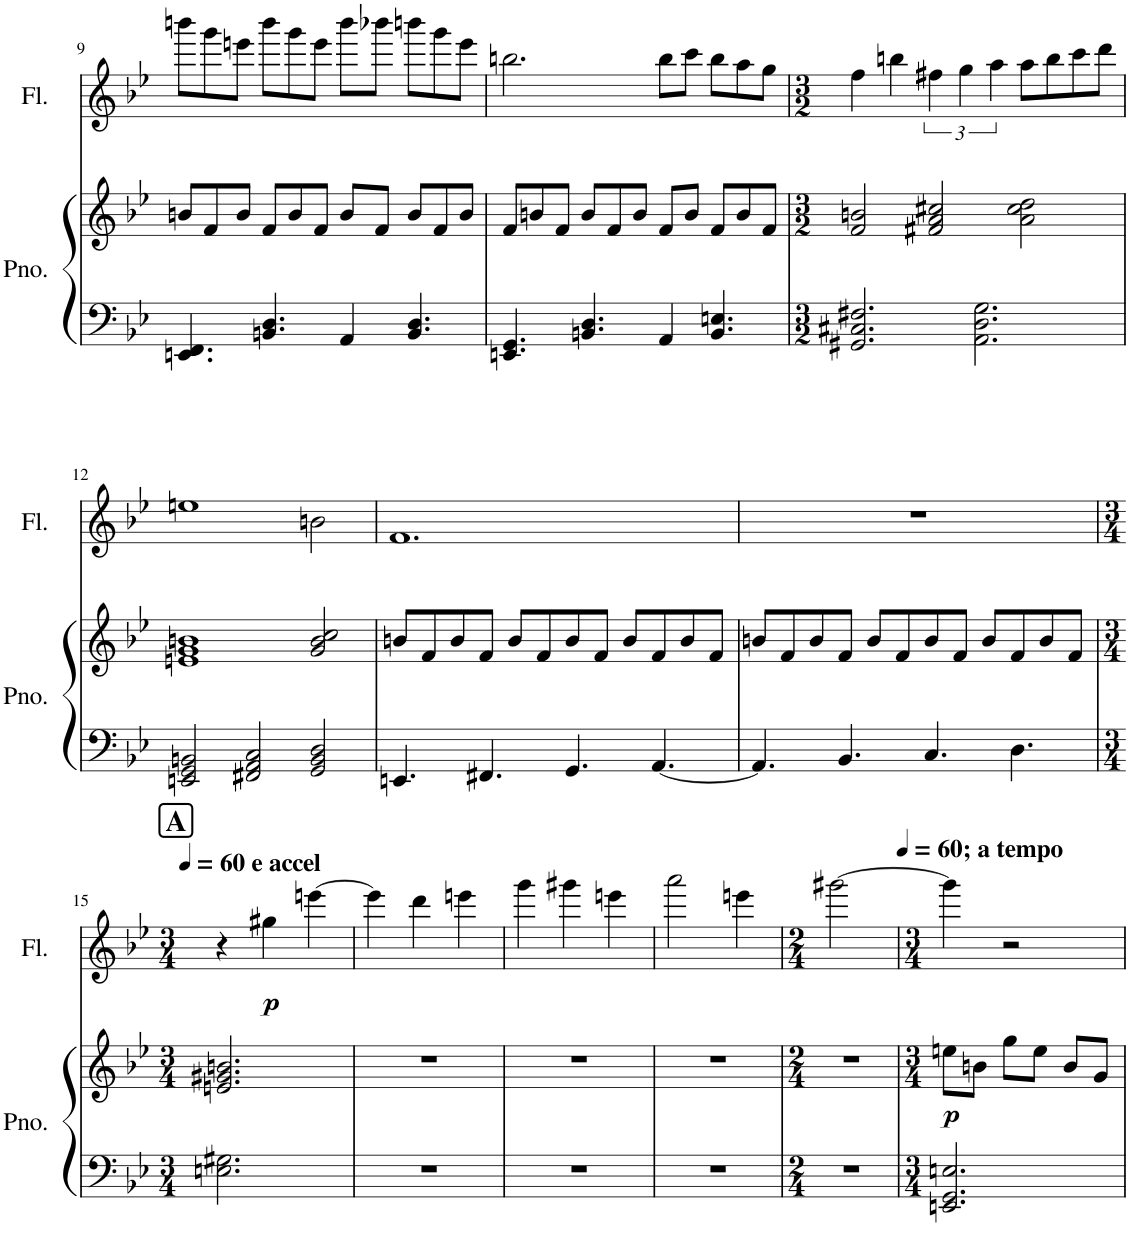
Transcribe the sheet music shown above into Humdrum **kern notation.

**kern	**kern	**dynam	**kern	**dynam
*part2	*part2	*part2	*part1	*part1
*staff3	*staff2	*staff2/3	*staff1	*staff1
*I"Piano	*	*	*I"Flute	*
*I'Pno.	*	*	*I'Fl.	*
!!LO:PB:g=z
*clefF4	*clefG2	*	*clefG2	*
*k[b-e-]	*k[b-e-]	*	*k[b-e-]	*
*M11/8	*M11/8	*	*M11/8	*
=9	=9	=9	=9	=9
4.EEn/ 4.FF/	8bn/L	.	8bbbn\L	.
.	8f/	.	8ggg\	.
.	8b/J	.	8eeen\J	.
4.BBn/ 4.D/	8f/L	.	8bbb\L	.
.	8b/	.	8ggg\	.
.	8f/J	.	8eee\J	.
4AA/	8b/L	.	8bbb\L	.
.	8f/J	.	8bbb-X\J	.
4.BB/ 4.D/	8b/L	.	8bbbn\L	.
.	8f/	.	8ggg\	.
.	8b/J	.	8eee\J	.
=10	=10	=10	=10	=10
4.EEn/ 4.GG/	8f/L	.	2.bbn\	.
.	8bn/	.	.	.
.	8f/J	.	.	.
4.BBn/ 4.D/	8b/L	.	.	.
.	8f/	.	.	.
.	8b/J	.	.	.
4AA/	8f/L	.	8bb\L	.
.	8b/J	.	8ccc\J	.
4.BB/ 4.En/	8f/L	.	8bb\L	.
.	8b/	.	8aa\	.
.	8f/J	.	8gg\J	.
=11	=11	=11	=11	=11
*M3/2	*M3/2	*	*M3/2	*
2.GG#X/ 2.C#X/ 2.F#X/	2f/ 2bn/	.	4ff\	.
.	.	.	4bbn\	.
.	2f#X/ 2a/ 2cc#X/	.	6ff#X\	.
.	.	.	6gg\	.
2.AA\ 2.D\ 2.G\	.	.	.	.
.	.	.	6aa\	.
.	2a\ 2cc#\ 2dd\	.	8aa\L	.
.	.	.	8bb\	.
.	.	.	8ccc\	.
.	.	.	8ddd\J	.
!!LO:LB:g=z
=12	=12	=12	=12	=12
2EEn/ 2GG/ 2BBn/	1en 1g 1bn	.	1een	.
2FF#X/ 2AA/ 2C/	.	.	.	.
2GG/ 2BB/ 2D/	2g/ 2b/ 2cc/	.	2bn\	.
=13	=13	=13	=13	=13
4.EEn/	8bn/L	.	1.f	.
.	8f/	.	.	.
.	8b/	.	.	.
4.FF#X/	8f/J	.	.	.
.	8b/L	.	.	.
.	8f/	.	.	.
4.GG/	8b/	.	.	.
.	8f/J	.	.	.
.	8b/L	.	.	.
[4.AA/	8f/	.	.	.
.	8b/	.	.	.
.	8f/J	.	.	.
=14	=14	=14	=14	=14
4.AA/]	8bn/L	.	1.r	.
.	8f/	.	.	.
.	8b/	.	.	.
4.BB-/	8f/J	.	.	.
.	8b/L	.	.	.
.	8f/	.	.	.
4.C/	8b/	.	.	.
.	8f/J	.	.	.
.	8b/L	.	.	.
4.D\	8f/	.	.	.
.	8b/	.	.	.
.	8f/J	.	.	.
!!LO:LB:g=z
=15	=15	=15	=15	=15
!!LO:REH:place=s1:a:B:cj:fs=14:t=A
*M3/4	*M3/4	*	*M3/4	*
*	*	*	*MM60	*
!	!	!	!LO:TX:a:B:t=e accel	!
2.En\ 2.G#X\	2.en/ 2.g#X/ 2.bn/	.	4r	.
!	!	!	!	!LO:DY:b
.	.	.	4gg#X\	p
.	.	.	[4eeen\	.
=16	=16	=16	=16	=16
2.r	2.r	.	4eee\]	.
.	.	.	4ddd\	.
.	.	.	4eeen\	.
=17	=17	=17	=17	=17
2.r	2.r	.	4ggg\	.
.	.	.	4ggg#X\	.
.	.	.	4eeen\	.
=18	=18	=18	=18	=18
2.r	2.r	.	2aaa\	.
.	.	.	4eeen\	.
=19	=19	=19	=19	=19
*M2/4	*M2/4	*	*M2/4	*
2r	2r	.	[2ggg#X\	.
=20	=20	=20	=20	=20
*M3/4	*M3/4	*	*M3/4	*
*	*	*	*MM60	*
!	!	!	!LO:TX:a:B:t=; a tempo	!
!	!	!LO:DY:b	!	!
2.EEn/ 2.GG/ 2.En/	8een\L	p	4ggg#\]	.
.	8bn\J	.	.	.
.	8gg\L	.	2r	.
.	8ee\J	.	.	.
.	8b/L	.	.	.
.	8g/J	.	.	.
=	=	=	=	=
*-	*-	*-	*-	*-
